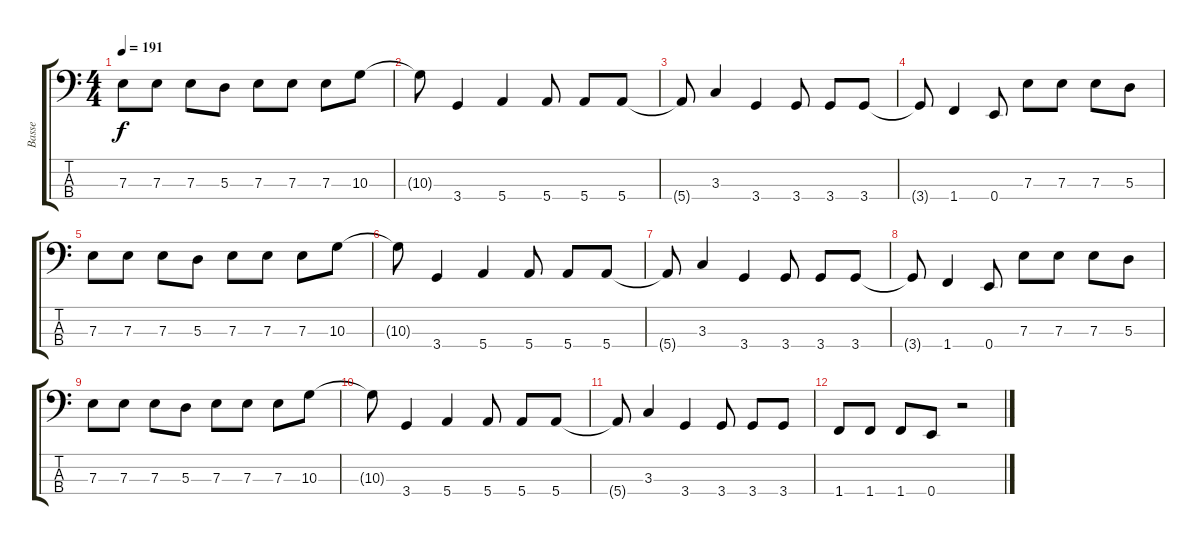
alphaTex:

\track ("Basse" "Basse") {instrument electricbassfinger}
\staff {score tabs}
\tuning (G2 D2 A1 E1) {hide}
\ts (4 4)
\tempo 191
\clef f4
\ks c
7.3.8{dy f} 7.3.8 7.3.8 5.3.8 7.3.8 7.3.8 7.3.8 10.3.8 |
10.3{t}.8 3.4.4 5.4.4 5.4.8 5.4.8 5.4.8 |
5.4{t}.8 3.3.4 3.4.4 3.4.8 3.4.8 3.4.8 |
3.4{t}.8 1.4.4 0.4.8 7.3.8 7.3.8 7.3.8 5.3.8 |
7.3.8 7.3.8 7.3.8 5.3.8 7.3.8 7.3.8 7.3.8 10.3.8 |
10.3{t}.8 3.4.4 5.4.4 5.4.8 5.4.8 5.4.8 |
5.4{t}.8 3.3.4 3.4.4 3.4.8 3.4.8 3.4.8 |
3.4{t}.8 1.4.4 0.4.8 7.3.8 7.3.8 7.3.8 5.3.8 |
7.3.8 7.3.8 7.3.8 5.3.8 7.3.8 7.3.8 7.3.8 10.3.8 |
10.3{t}.8 3.4.4 5.4.4 5.4.8 5.4.8 5.4.8 |
5.4{t}.8 3.3.4 3.4.4 3.4.8 3.4.8 3.4.8 |
1.4.8 1.4.8 1.4.8 0.4.8 r.2
